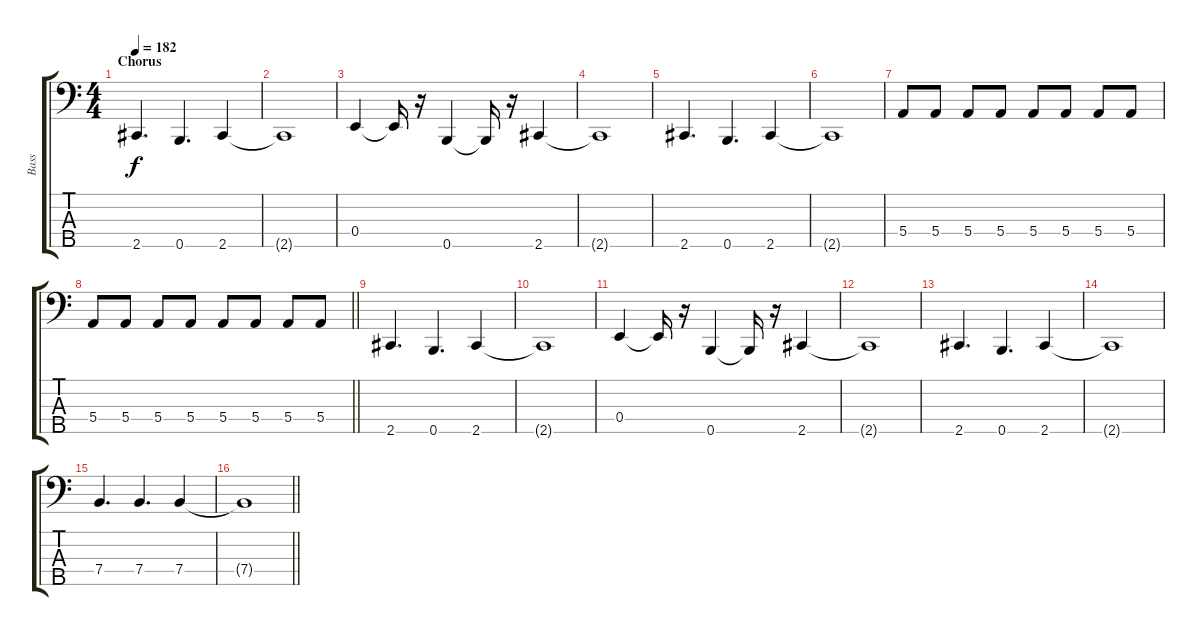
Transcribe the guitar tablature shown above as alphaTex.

\track ("Bass" "Bass") {instrument electricbassfinger}
\staff {score tabs}
\tuning (G2 D2 A1 E1 B0) {hide}
\ts (4 4)
\section ("" "Chorus")
\tempo 182
\clef f4
\ks c
2.5.4{d dy f} 0.5.4{d} 2.5.4 |
2.5{t}.1 |
0.4.4 0.4{t}.16 r.16 0.5.4 0.5{t}.16 r.16 2.5.4 |
2.5{t}.1 |
2.5.4{d} 0.5.4{d} 2.5.4 |
2.5{t}.1 |
5.4.8 5.4.8 5.4.8 5.4.8 5.4.8 5.4.8 5.4.8 5.4.8 |
\barLineRight lightlight
5.4.8 5.4.8 5.4.8 5.4.8 5.4.8 5.4.8 5.4.8 5.4.8 |
\section ("" "")
2.5.4{d} 0.5.4{d} 2.5.4 |
2.5{t}.1 |
0.4.4 0.4{t}.16 r.16 0.5.4 0.5{t}.16 r.16 2.5.4 |
2.5{t}.1 |
2.5.4{d} 0.5.4{d} 2.5.4 |
2.5{t}.1 |
7.4.4{d} 7.4.4{d} 7.4.4 |
\barLineRight lightlight
7.4{t}.1
